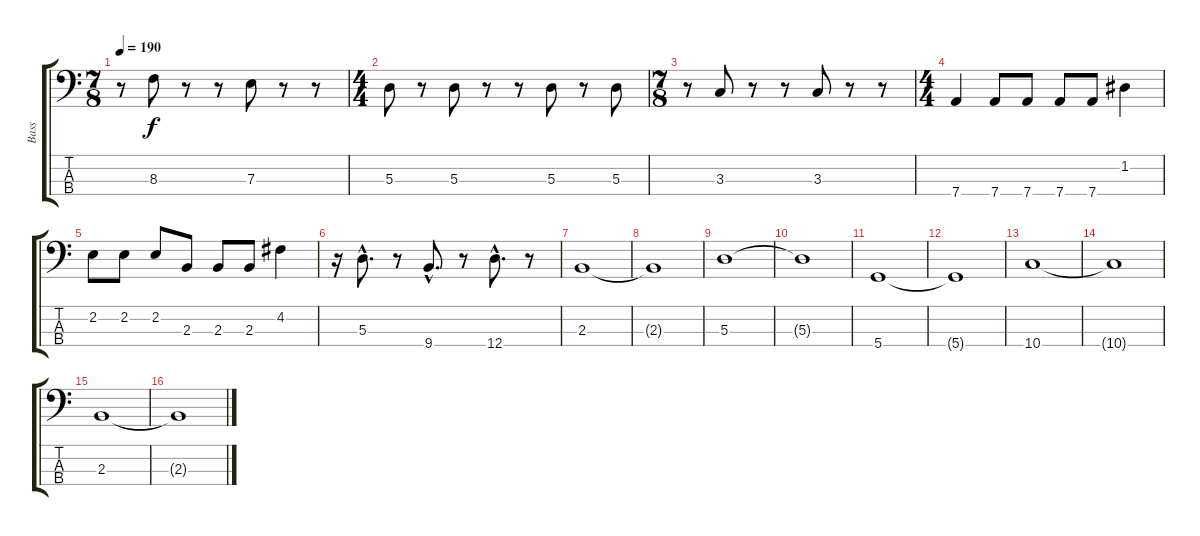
\track ("Bass" "Bass") {instrument electricbasspick}
\staff {score tabs}
\tuning (G2 D2 A1 D1) {hide}
\ts (7 8)
\tempo 190
\clef f4
\ks c
r.8{dy f} 8.3.8 r.8 r.8 7.3.8 r.8 r.8 |
\ts (4 4)
5.3.8 r.8 5.3.8 r.8 r.8 5.3.8 r.8 5.3.8 |
\ts (7 8)
r.8 3.3.8 r.8 r.8 3.3.8 r.8 r.8 |
\ts (4 4)
7.4.4 7.4.8 7.4.8 7.4.8 7.4.8 1.2.4 |
2.2.8 2.2.8 2.2.8 2.3.8 2.3.8 2.3.8 4.2.4 |
r.16 5.3{hac}.8{d} r.8 9.4{hac}.8{d} r.8 12.4{hac}.8{d} r.8 |
2.3.1 |
2.3{t}.1 |
5.3.1 |
5.3{t}.1 |
5.4.1 |
5.4{t}.1 |
10.4.1 |
10.4{t}.1 |
2.3.1 |
2.3{t}.1
